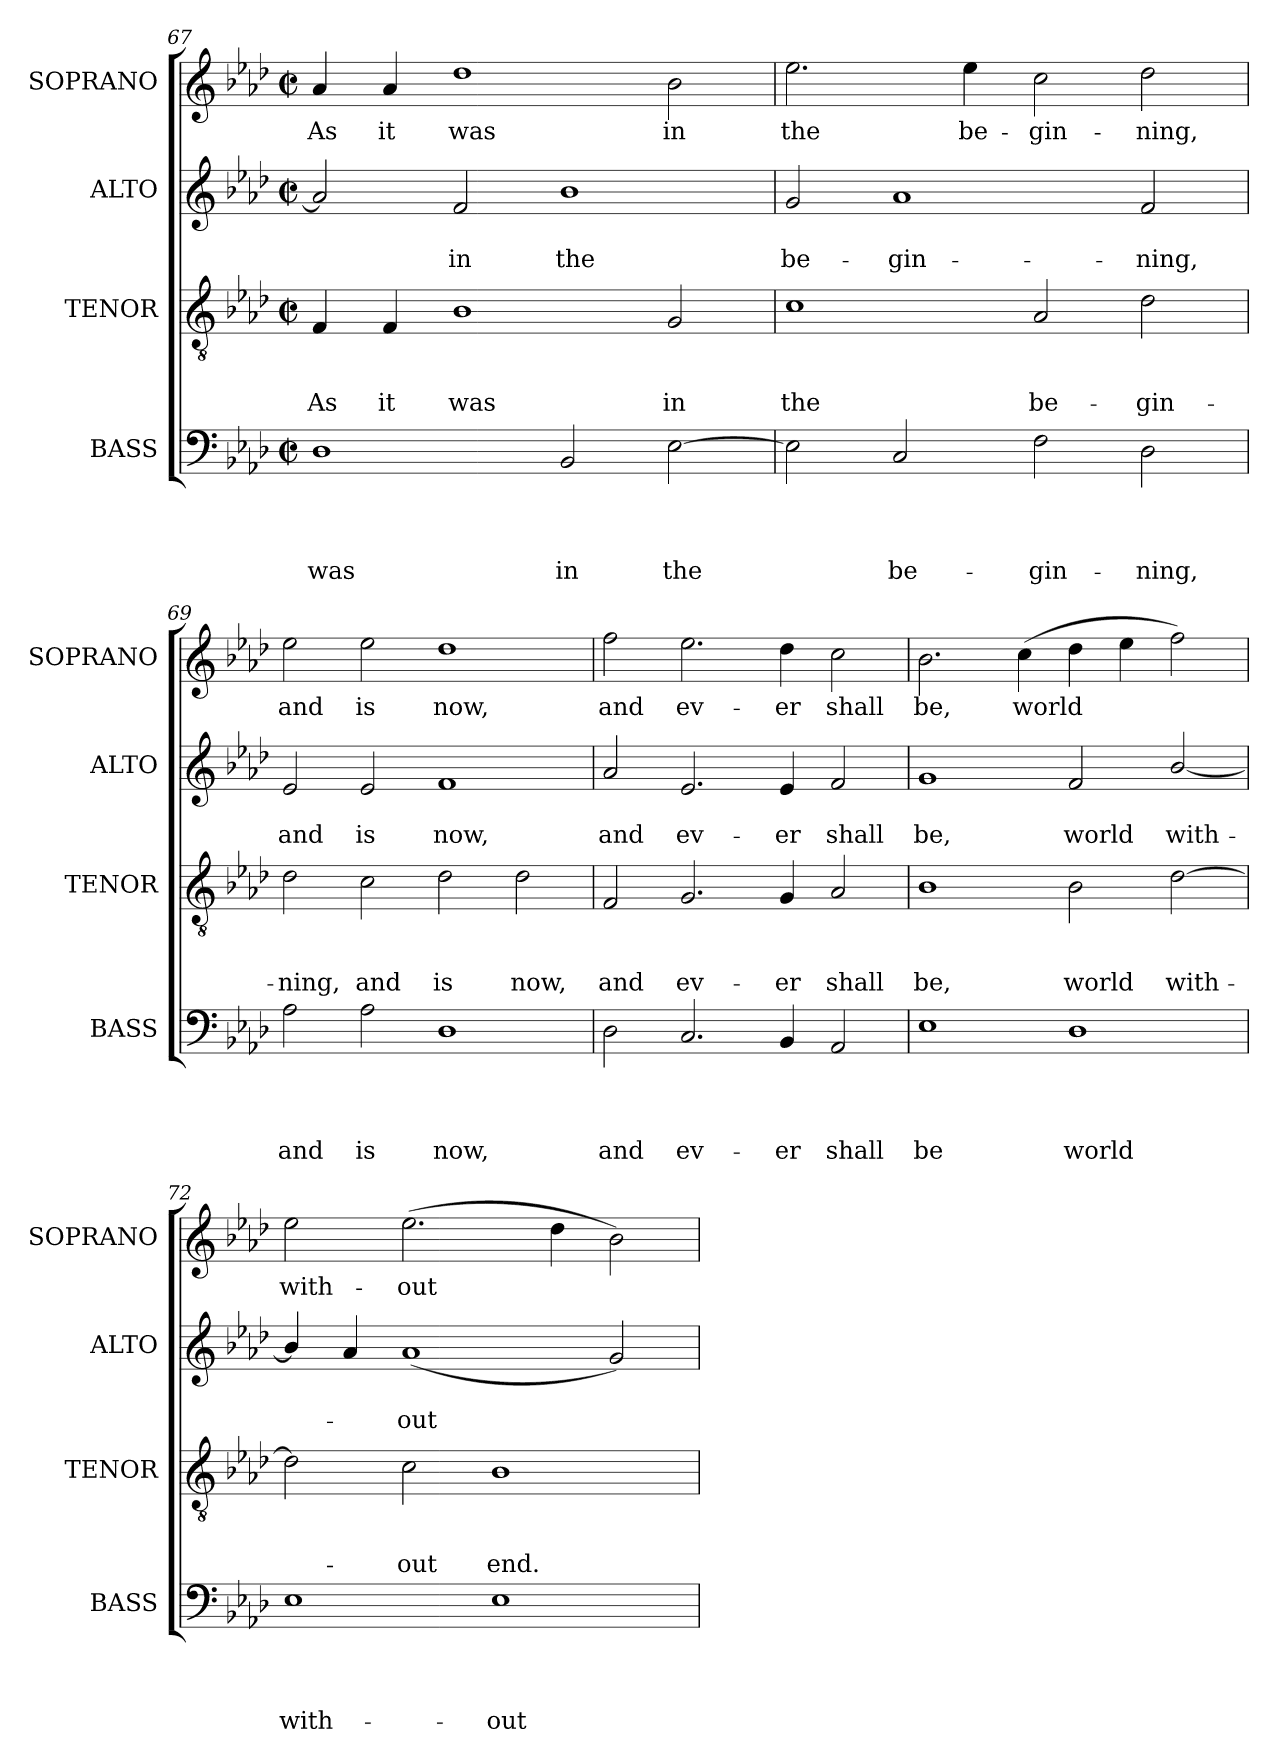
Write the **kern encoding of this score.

**kern	**text	**text	**text	**text	**kern	**text	**text	**text	**kern	**text	**text	**kern	**text
*part4	*part4	*part4	*part4	*part4	*part3	*part3	*part3	*part3	*part2	*part2	*part2	*part1	*part1
*staff4	*staff4	*staff4	*staff4	*staff4	*staff3	*staff3	*staff3	*staff3	*staff2	*staff2	*staff2	*staff1	*staff1
*I"BASS	*	*	*	*	*I"TENOR	*	*	*	*I"ALTO	*	*	*I"SOPRANO	*
*I'BASS	*	*	*	*	*I'TENOR	*	*	*	*I'ALTO	*	*	*I'SOPRANO	*
*clefF4	*	*	*	*	*clefGv2	*	*	*	*clefG2	*	*	*clefG2	*
*k[b-e-a-d-]	*	*	*	*	*k[b-e-a-d-]	*	*	*	*k[b-e-a-d-]	*	*	*k[b-e-a-d-]	*
*A-:	*	*	*	*	*A-:	*	*	*	*A-:	*	*	*A-:	*
*M2/2	*	*	*	*	*M2/2	*	*	*	*M2/2	*	*	*M2/2	*
*met(c|)	*	*	*	*	*met(c|)	*	*	*	*met(c|)	*	*	*met(c|)	*
=67	=67	=67	=67	=67	=67	=67	=67	=67	=67	=67	=67	=67	=67
!	!	!	!	!LO:LY:b	!	!	!	!LO:LY:b	!	!	!	!	!LO:LY:b
1D-	.	.	.	was	4F/	.	.	As	2a-/]	.	.	4a-/	As
!	!	!	!	!	!	!	!	!LO:LY:b	!	!	!	!	!LO:LY:b
.	.	.	.	.	4F/	.	.	it	.	.	.	4a-/	it
!	!	!	!	!	!	!	!	!LO:LY:b	!	!	!LO:LY:b	!	!LO:LY:b
.	.	.	.	.	1B-	.	.	was	2f/	.	in	1dd-	was
!	!	!	!	!LO:LY:b	!	!	!	!	!	!	!LO:LY:b	!	!
2BB-/	.	.	.	in	.	.	.	.	1b-	.	the	.	.
!	!	!	!	!LO:LY:b	!	!	!	!LO:LY:b	!	!	!	!	!LO:LY:b
[>2E-\	.	.	.	the	2G/	.	.	in	.	.	.	2b-\	in
=68	=68	=68	=68	=68	=68	=68	=68	=68	=68	=68	=68	=68	=68
!	!	!	!	!	!	!	!	!LO:LY:b	!	!	!LO:LY:b	!	!LO:LY:b
2E-\]	.	.	.	.	1c	.	.	the	2g/	.	be-	2.ee-\	the
!	!	!	!	!LO:LY:b	!	!	!	!	!	!	!LO:LY:b	!	!
2C/	.	.	.	be-	.	.	.	.	1a-	.	-gin-	.	.
!	!	!	!	!	!	!	!	!	!	!	!	!	!LO:LY:b
.	.	.	.	.	.	.	.	.	.	.	.	4ee-\	be-
!	!	!	!	!LO:LY:b	!	!	!	!LO:LY:b	!	!	!	!	!LO:LY:b
2F\	.	.	.	-gin-	2A-/	.	.	be-	.	.	.	2cc\	-gin-
!	!	!	!	!LO:LY:b	!	!	!	!LO:LY:b	!	!	!LO:LY:b	!	!LO:LY:b
2D-\	.	.	.	-ning,	2d-\	.	.	-gin-	2f/	.	-ning,	2dd-\	-ning,
!!LO:LB:g=z
=69	=69	=69	=69	=69	=69	=69	=69	=69	=69	=69	=69	=69	=69
!	!	!	!	!LO:LY:b	!	!	!	!LO:LY:b	!	!	!LO:LY:b	!	!LO:LY:b
2A-\	.	.	.	and	2d-\	.	.	-ning,	2e-/	.	and	2ee-\	and
!	!	!	!	!LO:LY:b	!	!	!	!LO:LY:b	!	!	!LO:LY:b	!	!LO:LY:b
2A-\	.	.	.	is	2c\	.	.	and	2e-/	.	is	2ee-\	is
!	!	!	!	!LO:LY:b	!	!	!	!LO:LY:b	!	!	!LO:LY:b	!	!LO:LY:b
1D-	.	.	.	now,	2d-\	.	.	is	1f	.	now,	1dd-	now,
!	!	!	!	!	!	!	!	!LO:LY:b	!	!	!	!	!
.	.	.	.	.	2d-\	.	.	now,	.	.	.	.	.
=70	=70	=70	=70	=70	=70	=70	=70	=70	=70	=70	=70	=70	=70
!	!	!	!	!LO:LY:b	!	!	!	!LO:LY:b	!	!	!LO:LY:b	!	!LO:LY:b
2D-\	.	.	.	and	2F/	.	.	and	2a-/	.	and	2ff\	and
!	!	!	!	!LO:LY:b	!	!	!	!LO:LY:b	!	!	!LO:LY:b	!	!LO:LY:b
2.C/	.	.	.	ev-	2.G/	.	.	ev-	2.e-/	.	ev-	2.ee-\	ev-
!	!	!	!	!LO:LY:b	!	!	!	!LO:LY:b	!	!	!LO:LY:b	!	!LO:LY:b
4BB-/	.	.	.	-er	4G/	.	.	-er	4e-/	.	-er	4dd-\	-er
!	!	!	!	!LO:LY:b	!	!	!	!LO:LY:b	!	!	!LO:LY:b	!	!LO:LY:b
2AA-/	.	.	.	shall	2A-/	.	.	shall	2f/	.	shall	2cc\	shall
=71	=71	=71	=71	=71	=71	=71	=71	=71	=71	=71	=71	=71	=71
!	!	!	!	!LO:LY:b	!	!	!	!LO:LY:b	!	!	!LO:LY:b	!	!LO:LY:b
1E-	.	.	.	be	1B-	.	.	be,	1g	.	be,	2.b-\	be,
!	!	!	!	!	!	!	!	!	!	!	!	!	!LO:LY:b
.	.	.	.	.	.	.	.	.	.	.	.	(>4cc\	world
!	!	!	!	!LO:LY:b	!	!	!	!LO:LY:b	!	!	!LO:LY:b	!	!
1D-	.	.	.	world	2B-\	.	.	world	2f/	.	world	4dd-\	.
.	.	.	.	.	.	.	.	.	.	.	.	4ee-\	.
!	!	!	!	!	!	!	!	!LO:LY:b	!	!	!LO:LY:b	!	!
.	.	.	.	.	[>2d-\	.	.	with-	[<2b-/	.	with-	2ff\)	.
=72	=72	=72	=72	=72	=72	=72	=72	=72	=72	=72	=72	=72	=72
!	!	!	!	!LO:LY:b	!	!	!	!	!	!	!	!	!LO:LY:b
1E-	.	.	.	with-	2d-\]	.	.	.	4b-/]	.	.	2ee-\	with-
.	.	.	.	.	.	.	.	.	4a-/	.	.	.	.
!	!	!	!	!	!	!	!	!LO:LY:b	!	!	!LO:LY:b	!	!LO:LY:b
.	.	.	.	.	2c\	.	.	-out	(<1a-	.	-out	(>2.ee-\	-out
!	!	!	!	!LO:LY:b	!	!	!	!LO:LY:b	!	!	!	!	!
1E-	.	.	.	-out	1B-	.	.	end.	.	.	.	.	.
.	.	.	.	.	.	.	.	.	.	.	.	4dd-\	.
.	.	.	.	.	.	.	.	.	2g/)	.	.	2b-\)	.
=	=	=	=	=	=	=	=	=	=	=	=	=	=
*-	*-	*-	*-	*-	*-	*-	*-	*-	*-	*-	*-	*-	*-
